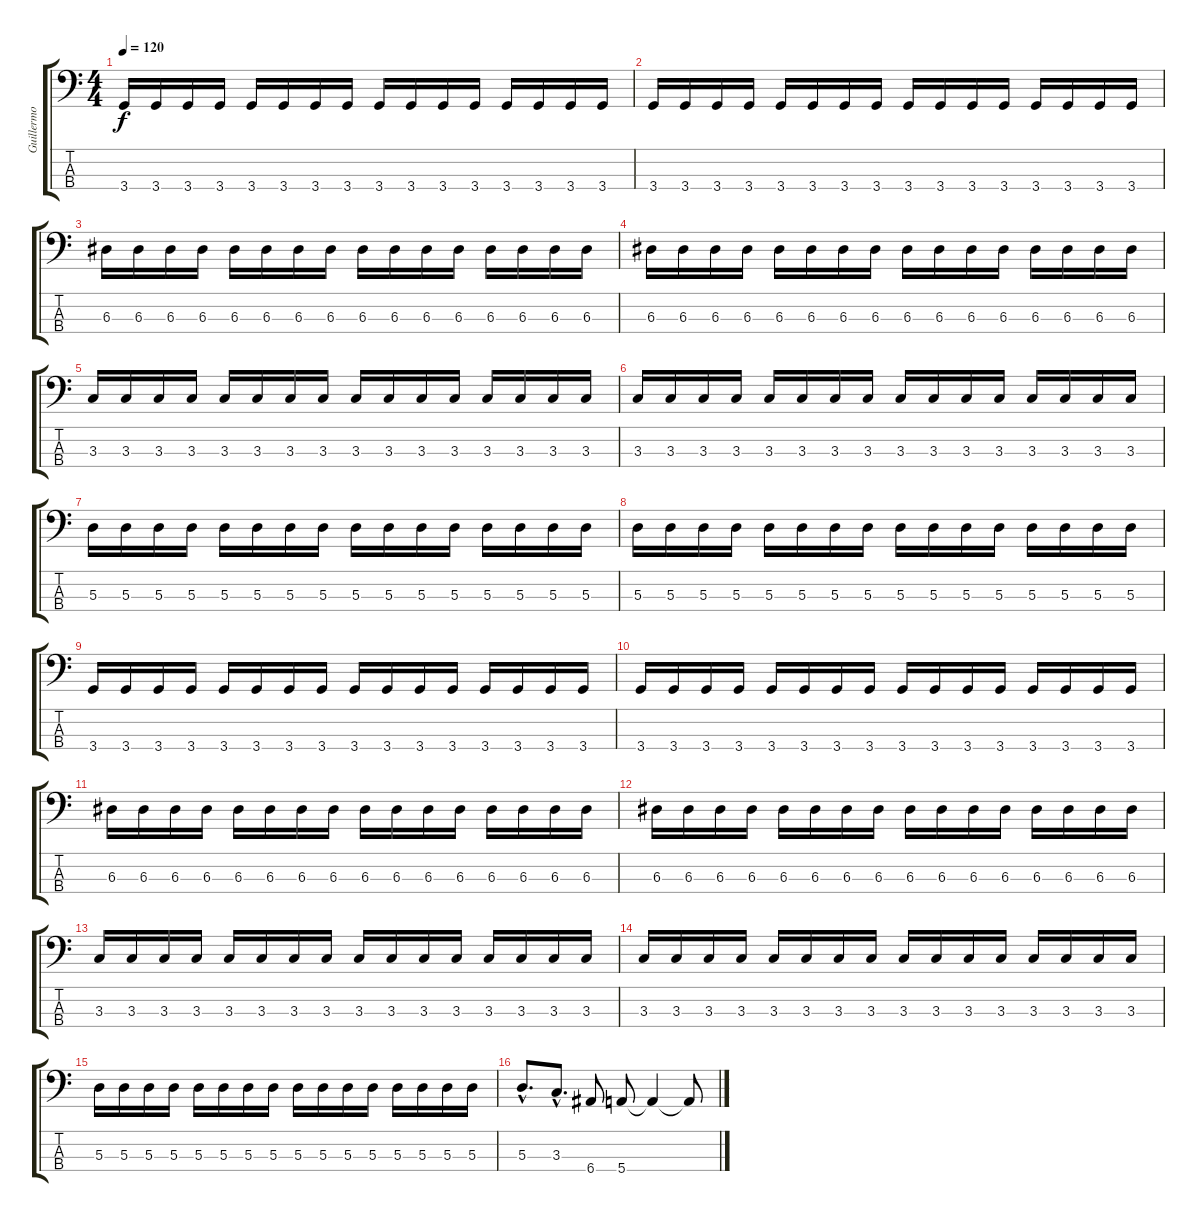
\track ("Guillermo Sanchez" "Guillermo ") {instrument electricbassfinger}
\staff {score tabs}
\tuning (G2 D2 A1 E1) {hide}
\ts (4 4)
\tempo 120
\clef f4
\ks c
3.4.16{dy f instrument electricbassfinger} 3.4.16 3.4.16 3.4.16 3.4.16 3.4.16 3.4.16 3.4.16 3.4.16 3.4.16 3.4.16 3.4.16 3.4.16 3.4.16 3.4.16 3.4.16 |
3.4.16 3.4.16 3.4.16 3.4.16 3.4.16 3.4.16 3.4.16 3.4.16 3.4.16 3.4.16 3.4.16 3.4.16 3.4.16 3.4.16 3.4.16 3.4.16 |
6.3.16 6.3.16 6.3.16 6.3.16 6.3.16 6.3.16 6.3.16 6.3.16 6.3.16 6.3.16 6.3.16 6.3.16 6.3.16 6.3.16 6.3.16 6.3.16 |
6.3.16 6.3.16 6.3.16 6.3.16 6.3.16 6.3.16 6.3.16 6.3.16 6.3.16 6.3.16 6.3.16 6.3.16 6.3.16 6.3.16 6.3.16 6.3.16 |
3.3.16 3.3.16 3.3.16 3.3.16 3.3.16 3.3.16 3.3.16 3.3.16 3.3.16 3.3.16 3.3.16 3.3.16 3.3.16 3.3.16 3.3.16 3.3.16 |
3.3.16 3.3.16 3.3.16 3.3.16 3.3.16 3.3.16 3.3.16 3.3.16 3.3.16 3.3.16 3.3.16 3.3.16 3.3.16 3.3.16 3.3.16 3.3.16 |
5.3.16 5.3.16 5.3.16 5.3.16 5.3.16 5.3.16 5.3.16 5.3.16 5.3.16 5.3.16 5.3.16 5.3.16 5.3.16 5.3.16 5.3.16 5.3.16 |
5.3.16 5.3.16 5.3.16 5.3.16 5.3.16 5.3.16 5.3.16 5.3.16 5.3.16 5.3.16 5.3.16 5.3.16 5.3.16 5.3.16 5.3.16 5.3.16 |
3.4.16 3.4.16 3.4.16 3.4.16 3.4.16 3.4.16 3.4.16 3.4.16 3.4.16 3.4.16 3.4.16 3.4.16 3.4.16 3.4.16 3.4.16 3.4.16 |
3.4.16 3.4.16 3.4.16 3.4.16 3.4.16 3.4.16 3.4.16 3.4.16 3.4.16 3.4.16 3.4.16 3.4.16 3.4.16 3.4.16 3.4.16 3.4.16 |
6.3.16 6.3.16 6.3.16 6.3.16 6.3.16 6.3.16 6.3.16 6.3.16 6.3.16 6.3.16 6.3.16 6.3.16 6.3.16 6.3.16 6.3.16 6.3.16 |
6.3.16 6.3.16 6.3.16 6.3.16 6.3.16 6.3.16 6.3.16 6.3.16 6.3.16 6.3.16 6.3.16 6.3.16 6.3.16 6.3.16 6.3.16 6.3.16 |
3.3.16 3.3.16 3.3.16 3.3.16 3.3.16 3.3.16 3.3.16 3.3.16 3.3.16 3.3.16 3.3.16 3.3.16 3.3.16 3.3.16 3.3.16 3.3.16 |
3.3.16 3.3.16 3.3.16 3.3.16 3.3.16 3.3.16 3.3.16 3.3.16 3.3.16 3.3.16 3.3.16 3.3.16 3.3.16 3.3.16 3.3.16 3.3.16 |
5.3.16 5.3.16 5.3.16 5.3.16 5.3.16 5.3.16 5.3.16 5.3.16 5.3.16 5.3.16 5.3.16 5.3.16 5.3.16 5.3.16 5.3.16 5.3.16 |
5.3{hac}.8{d} 3.3{hac}.8{d} 6.4.8 5.4.8 5.4{t}.4 5.4{t}.8
